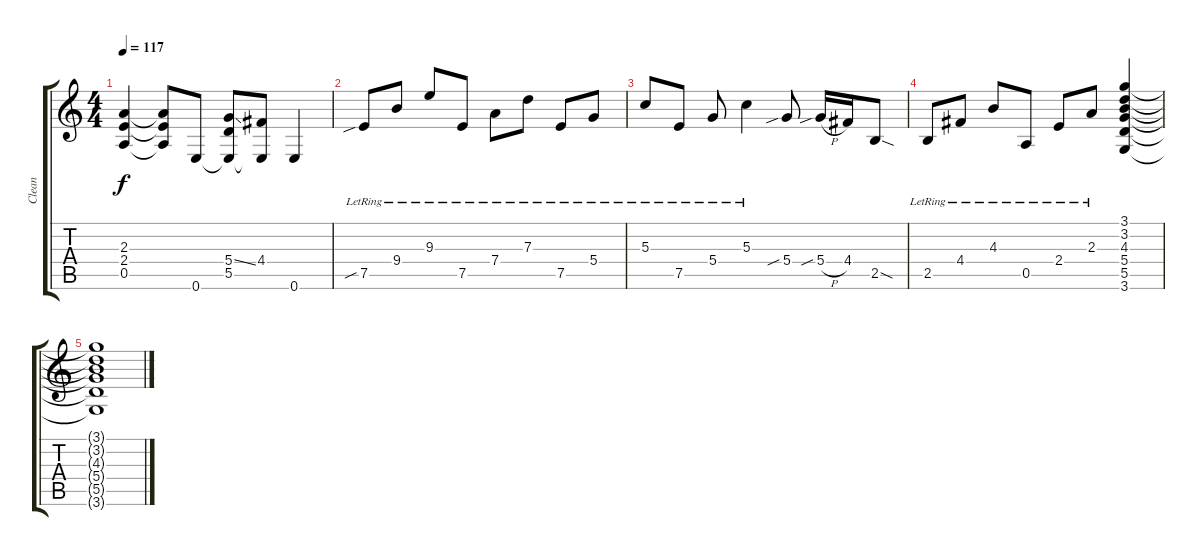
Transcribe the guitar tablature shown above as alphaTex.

\track ("Clean" "Clean") {instrument electricguitarclean}
\staff {score tabs}
\tuning (E4 B3 G3 D3 A2 E2) {hide}
\ts (4 4)
\tempo 117
\clef g2
\ks c
(2.3{t} 2.4{t} 0.5{t}).4{dy f} (2.3{t} 2.4{t} 0.5{t}).8 0.6.8 (5.4{ss} 5.5 0.6{t}).8 (4.4 0.6{t}).8 0.6.4 |
7.5{sib lr}.8 9.4{lr}.8 9.3{lr}.8 7.5{lr}.8 7.4{lr}.8 7.3{lr}.8 7.5{lr}.8 5.4{lr}.8 |
5.3{lr}.8 7.5{lr}.8 5.4{lr}.8 5.3{lr}.4 5.4{sib}.8 5.4{sib h}.16 4.4.16 2.5{sod}.8 |
2.5{lr}.8 4.4{lr}.8 4.3{lr}.8 0.5{lr}.8 2.4{lr}.8 2.3{lr}.8 (3.1 3.2 4.3 5.4 5.5 3.6).4 |
(3.1{t} 3.2{t} 4.3{t} 5.4{t} 5.5{t} 3.6{t}).1
